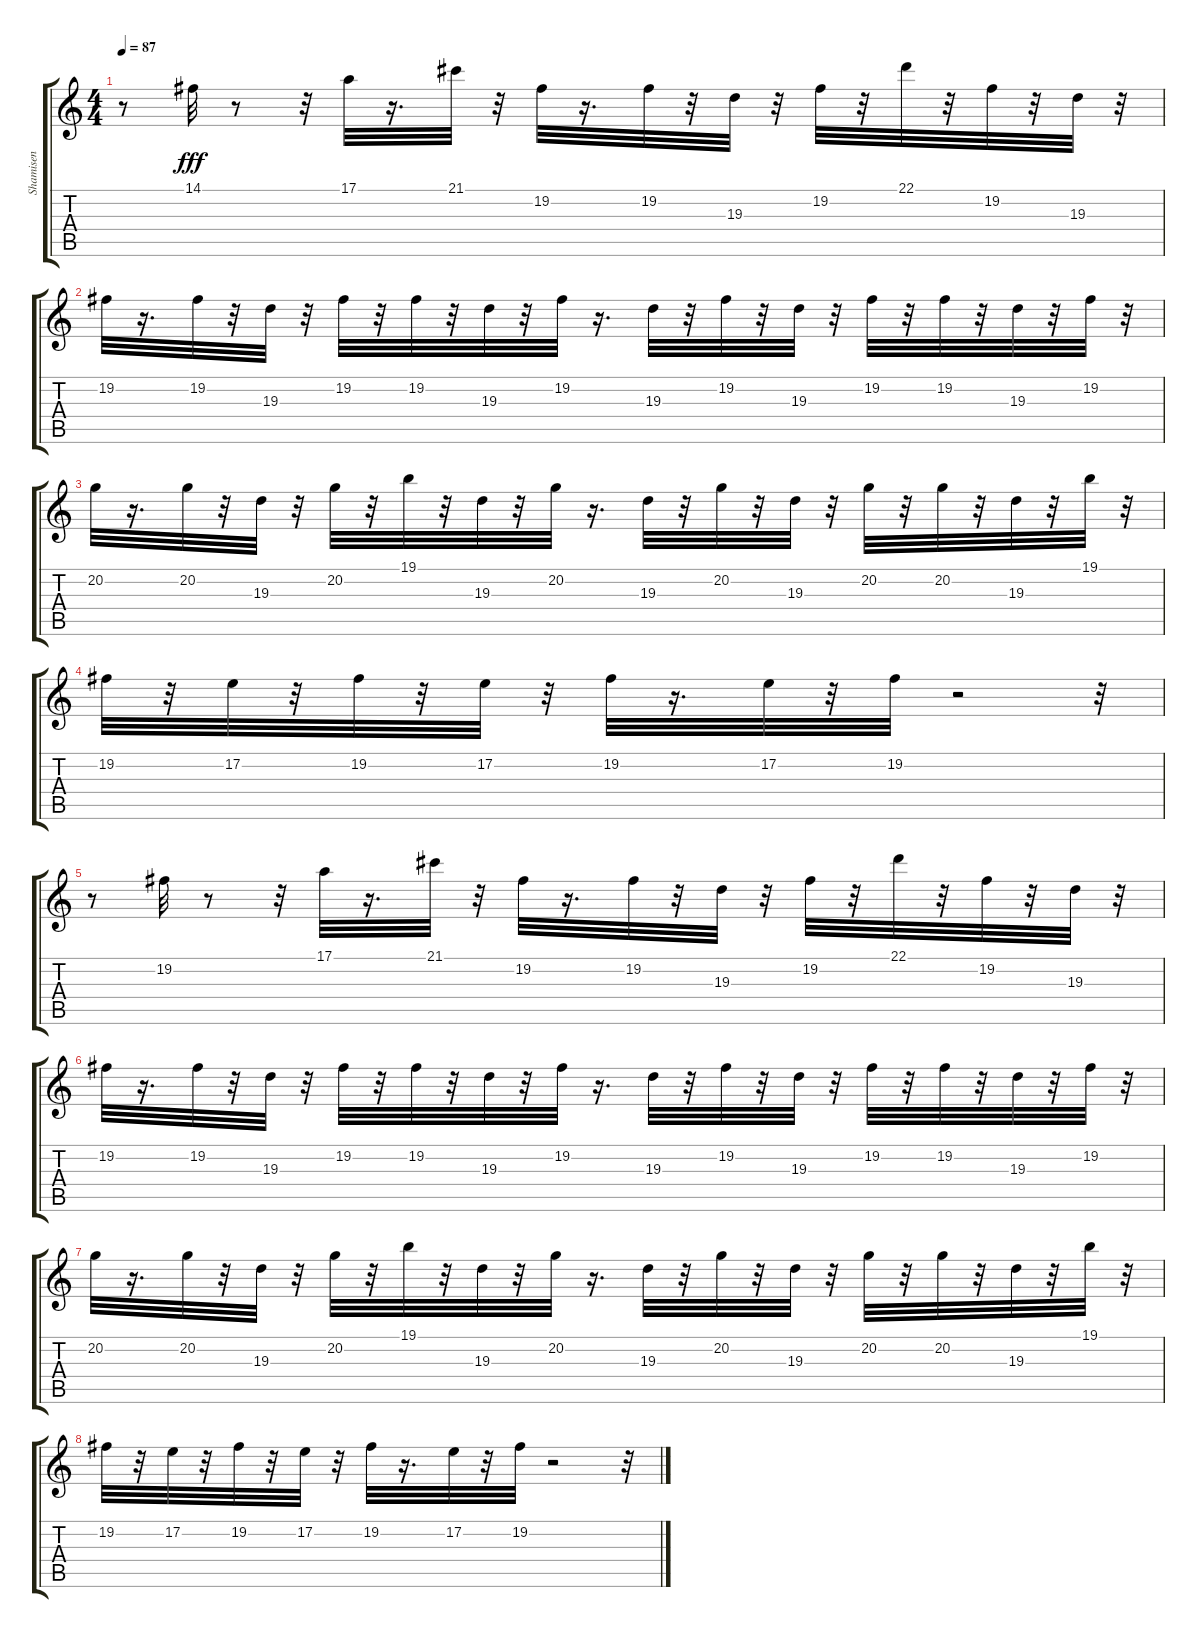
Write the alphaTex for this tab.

\track ("Shamisen" "Shamisen") {instrument shamisen}
\staff {score tabs}
\tuning (E4 B3 G3 D3 A2 E2) {hide}
\ts (4 4)
\tempo 87
\clef g2
\ks c
r.8{dy fff} 14.1.32 r.8 r.32 17.1.32 r.16{d} 21.1.32 r.32 19.2.32 r.16{d} 19.2.32 r.32 19.3.32 r.32 19.2.32 r.32 22.1.32 r.32 19.2.32 r.32 19.3.32 r.32 |
19.2.32 r.16{d} 19.2.32 r.32 19.3.32 r.32 19.2.32 r.32 19.2.32 r.32 19.3.32 r.32 19.2.32 r.16{d} 19.3.32 r.32 19.2.32 r.32 19.3.32 r.32 19.2.32 r.32 19.2.32 r.32 19.3.32 r.32 19.2.32 r.32 |
20.2.32 r.16{d} 20.2.32 r.32 19.3.32 r.32 20.2.32 r.32 19.1.32 r.32 19.3.32 r.32 20.2.32 r.16{d} 19.3.32 r.32 20.2.32 r.32 19.3.32 r.32 20.2.32 r.32 20.2.32 r.32 19.3.32 r.32 19.1.32 r.32 |
19.2.32 r.32 17.2.32 r.32 19.2.32 r.32 17.2.32 r.32 19.2.32 r.16{d} 17.2.32 r.32 19.2.32 r.2 r.32 |
r.8 19.2.32 r.8 r.32 17.1.32 r.16{d} 21.1.32 r.32 19.2.32 r.16{d} 19.2.32 r.32 19.3.32 r.32 19.2.32 r.32 22.1.32 r.32 19.2.32 r.32 19.3.32 r.32 |
19.2.32 r.16{d} 19.2.32 r.32 19.3.32 r.32 19.2.32 r.32 19.2.32 r.32 19.3.32 r.32 19.2.32 r.16{d} 19.3.32 r.32 19.2.32 r.32 19.3.32 r.32 19.2.32 r.32 19.2.32 r.32 19.3.32 r.32 19.2.32 r.32 |
20.2.32 r.16{d} 20.2.32 r.32 19.3.32 r.32 20.2.32 r.32 19.1.32 r.32 19.3.32 r.32 20.2.32 r.16{d} 19.3.32 r.32 20.2.32 r.32 19.3.32 r.32 20.2.32 r.32 20.2.32 r.32 19.3.32 r.32 19.1.32 r.32 |
19.2.32 r.32 17.2.32 r.32 19.2.32 r.32 17.2.32 r.32 19.2.32 r.16{d} 17.2.32 r.32 19.2.32 r.2 r.32
